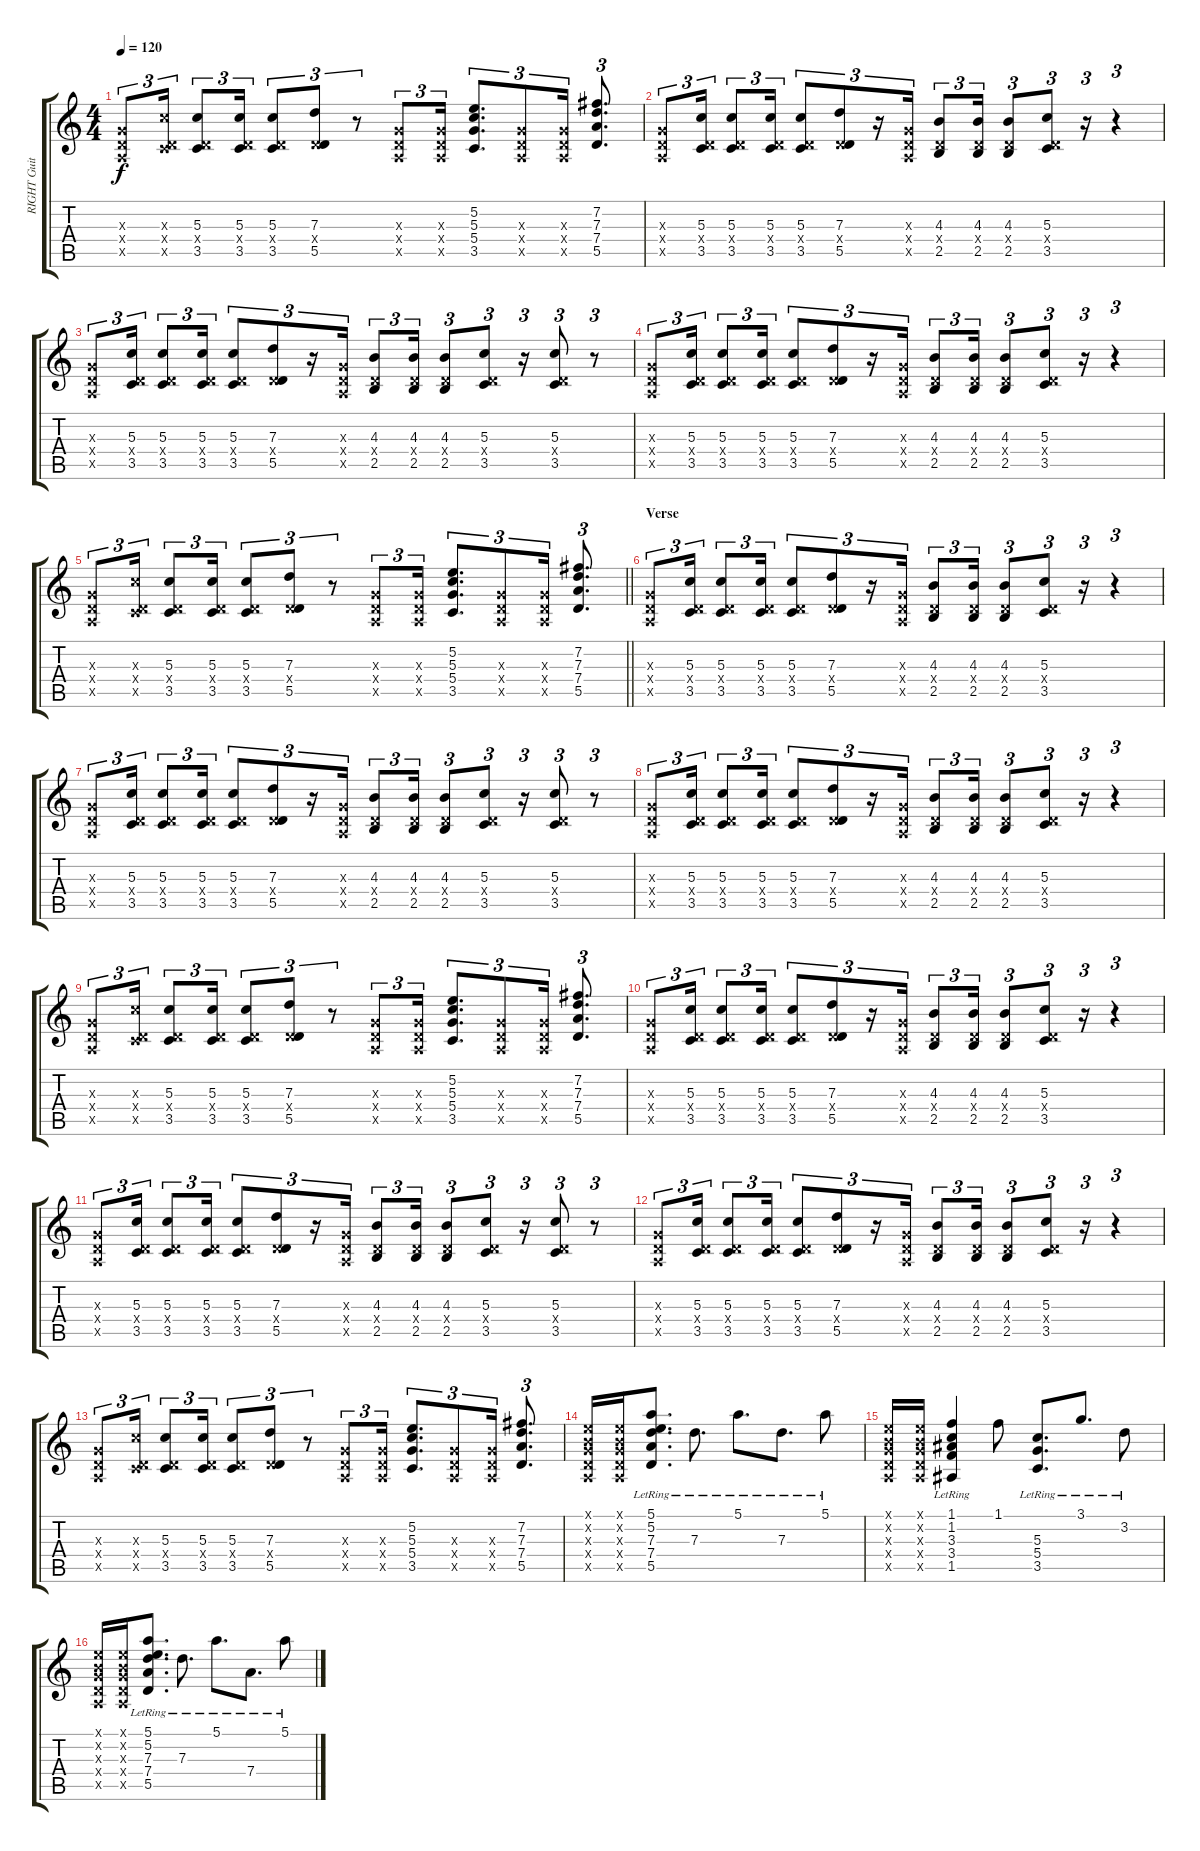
\track ("RIGHT Guitar" "RIGHT Guit") {instrument distortionguitar}
\staff {score tabs}
\tuning (E4 B3 G3 D3 A2 E2) {hide}
\ts (4 4)
\tempo 120
\clef g2
\ks c
(0.3{x} 0.4{x} 0.5{x}).8{tu (3 2) dy f} (5.3{x} 0.4{x} 3.5{x}).16{tu (3 2)} (5.3 0.4{x} 3.5).8{tu (3 2)} (5.3 0.4{x} 3.5).16{tu (3 2)} (5.3 0.4{x} 3.5).8{tu (3 2)} (7.3 0.4{x} 5.5).8{tu (3 2)} r.8{tu (3 2)} (0.3{x} 0.4{x} 0.5{x}).8{tu (3 2)} (0.3{x} 0.4{x} 0.5{x}).16{tu (3 2)} (5.2 5.3 5.4 3.5).8{d tu (3 2)} (0.3{x} 0.4{x} 0.5{x}).8{tu (3 2)} (0.3{x} 0.4{x} 0.5{x}).16{tu (3 2)} (7.2 7.3 7.4 5.5).8{d tu (3 2)} |
(0.3{x} 0.4{x} 0.5{x}).8{tu (3 2)} (5.3 0.4{x} 3.5).16{tu (3 2)} (5.3 0.4{x} 3.5).8{tu (3 2)} (5.3 0.4{x} 3.5).16{tu (3 2)} (5.3 0.4{x} 3.5).8{tu (3 2)} (7.3 0.4{x} 5.5).8{tu (3 2)} r.16{tu (3 2)} (0.3{x} 0.4{x} 0.5{x}).16{tu (3 2)} (4.3 0.4{x} 2.5).8{tu (3 2)} (4.3 0.4{x} 2.5).16{tu (3 2)} (4.3 0.4{x} 2.5).8{tu (3 2)} (5.3 0.4{x} 3.5).8{tu (3 2)} r.16{tu (3 2)} r.4{tu (3 2)} |
(0.3{x} 0.4{x} 0.5{x}).8{tu (3 2)} (5.3 0.4{x} 3.5).16{tu (3 2)} (5.3 0.4{x} 3.5).8{tu (3 2)} (5.3 0.4{x} 3.5).16{tu (3 2)} (5.3 0.4{x} 3.5).8{tu (3 2)} (7.3 0.4{x} 5.5).8{tu (3 2)} r.16{tu (3 2)} (0.3{x} 0.4{x} 0.5{x}).16{tu (3 2)} (4.3 0.4{x} 2.5).8{tu (3 2)} (4.3 0.4{x} 2.5).16{tu (3 2)} (4.3 0.4{x} 2.5).8{tu (3 2)} (5.3 0.4{x} 3.5).8{tu (3 2)} r.16{tu (3 2)} (5.3 0.4{x} 3.5).8{tu (3 2)} r.8{tu (3 2)} |
(0.3{x} 0.4{x} 0.5{x}).8{tu (3 2)} (5.3 0.4{x} 3.5).16{tu (3 2)} (5.3 0.4{x} 3.5).8{tu (3 2)} (5.3 0.4{x} 3.5).16{tu (3 2)} (5.3 0.4{x} 3.5).8{tu (3 2)} (7.3 0.4{x} 5.5).8{tu (3 2)} r.16{tu (3 2)} (0.3{x} 0.4{x} 0.5{x}).16{tu (3 2)} (4.3 0.4{x} 2.5).8{tu (3 2)} (4.3 0.4{x} 2.5).16{tu (3 2)} (4.3 0.4{x} 2.5).8{tu (3 2)} (5.3 0.4{x} 3.5).8{tu (3 2)} r.16{tu (3 2)} r.4{tu (3 2)} |
\barLineRight lightlight
(0.3{x} 0.4{x} 0.5{x}).8{tu (3 2)} (5.3{x} 0.4{x} 3.5{x}).16{tu (3 2)} (5.3 0.4{x} 3.5).8{tu (3 2)} (5.3 0.4{x} 3.5).16{tu (3 2)} (5.3 0.4{x} 3.5).8{tu (3 2)} (7.3 0.4{x} 5.5).8{tu (3 2)} r.8{tu (3 2)} (0.3{x} 0.4{x} 0.5{x}).8{tu (3 2)} (0.3{x} 0.4{x} 0.5{x}).16{tu (3 2)} (5.2 5.3 5.4 3.5).8{d tu (3 2)} (0.3{x} 0.4{x} 0.5{x}).8{tu (3 2)} (0.3{x} 0.4{x} 0.5{x}).16{tu (3 2)} (7.2 7.3 7.4 5.5).8{d tu (3 2)} |
\section ("" "Verse")
(0.3{x} 0.4{x} 0.5{x}).8{tu (3 2)} (5.3 0.4{x} 3.5).16{tu (3 2)} (5.3 0.4{x} 3.5).8{tu (3 2)} (5.3 0.4{x} 3.5).16{tu (3 2)} (5.3 0.4{x} 3.5).8{tu (3 2)} (7.3 0.4{x} 5.5).8{tu (3 2)} r.16{tu (3 2)} (0.3{x} 0.4{x} 0.5{x}).16{tu (3 2)} (4.3 0.4{x} 2.5).8{tu (3 2)} (4.3 0.4{x} 2.5).16{tu (3 2)} (4.3 0.4{x} 2.5).8{tu (3 2)} (5.3 0.4{x} 3.5).8{tu (3 2)} r.16{tu (3 2)} r.4{tu (3 2)} |
(0.3{x} 0.4{x} 0.5{x}).8{tu (3 2)} (5.3 0.4{x} 3.5).16{tu (3 2)} (5.3 0.4{x} 3.5).8{tu (3 2)} (5.3 0.4{x} 3.5).16{tu (3 2)} (5.3 0.4{x} 3.5).8{tu (3 2)} (7.3 0.4{x} 5.5).8{tu (3 2)} r.16{tu (3 2)} (0.3{x} 0.4{x} 0.5{x}).16{tu (3 2)} (4.3 0.4{x} 2.5).8{tu (3 2)} (4.3 0.4{x} 2.5).16{tu (3 2)} (4.3 0.4{x} 2.5).8{tu (3 2)} (5.3 0.4{x} 3.5).8{tu (3 2)} r.16{tu (3 2)} (5.3 0.4{x} 3.5).8{tu (3 2)} r.8{tu (3 2)} |
(0.3{x} 0.4{x} 0.5{x}).8{tu (3 2)} (5.3 0.4{x} 3.5).16{tu (3 2)} (5.3 0.4{x} 3.5).8{tu (3 2)} (5.3 0.4{x} 3.5).16{tu (3 2)} (5.3 0.4{x} 3.5).8{tu (3 2)} (7.3 0.4{x} 5.5).8{tu (3 2)} r.16{tu (3 2)} (0.3{x} 0.4{x} 0.5{x}).16{tu (3 2)} (4.3 0.4{x} 2.5).8{tu (3 2)} (4.3 0.4{x} 2.5).16{tu (3 2)} (4.3 0.4{x} 2.5).8{tu (3 2)} (5.3 0.4{x} 3.5).8{tu (3 2)} r.16{tu (3 2)} r.4{tu (3 2)} |
(0.3{x} 0.4{x} 0.5{x}).8{tu (3 2)} (5.3{x} 0.4{x} 3.5{x}).16{tu (3 2)} (5.3 0.4{x} 3.5).8{tu (3 2)} (5.3 0.4{x} 3.5).16{tu (3 2)} (5.3 0.4{x} 3.5).8{tu (3 2)} (7.3 0.4{x} 5.5).8{tu (3 2)} r.8{tu (3 2)} (0.3{x} 0.4{x} 0.5{x}).8{tu (3 2)} (0.3{x} 0.4{x} 0.5{x}).16{tu (3 2)} (5.2 5.3 5.4 3.5).8{d tu (3 2)} (0.3{x} 0.4{x} 0.5{x}).8{tu (3 2)} (0.3{x} 0.4{x} 0.5{x}).16{tu (3 2)} (7.2 7.3 7.4 5.5).8{d tu (3 2)} |
(0.3{x} 0.4{x} 0.5{x}).8{tu (3 2)} (5.3 0.4{x} 3.5).16{tu (3 2)} (5.3 0.4{x} 3.5).8{tu (3 2)} (5.3 0.4{x} 3.5).16{tu (3 2)} (5.3 0.4{x} 3.5).8{tu (3 2)} (7.3 0.4{x} 5.5).8{tu (3 2)} r.16{tu (3 2)} (0.3{x} 0.4{x} 0.5{x}).16{tu (3 2)} (4.3 0.4{x} 2.5).8{tu (3 2)} (4.3 0.4{x} 2.5).16{tu (3 2)} (4.3 0.4{x} 2.5).8{tu (3 2)} (5.3 0.4{x} 3.5).8{tu (3 2)} r.16{tu (3 2)} r.4{tu (3 2)} |
(0.3{x} 0.4{x} 0.5{x}).8{tu (3 2)} (5.3 0.4{x} 3.5).16{tu (3 2)} (5.3 0.4{x} 3.5).8{tu (3 2)} (5.3 0.4{x} 3.5).16{tu (3 2)} (5.3 0.4{x} 3.5).8{tu (3 2)} (7.3 0.4{x} 5.5).8{tu (3 2)} r.16{tu (3 2)} (0.3{x} 0.4{x} 0.5{x}).16{tu (3 2)} (4.3 0.4{x} 2.5).8{tu (3 2)} (4.3 0.4{x} 2.5).16{tu (3 2)} (4.3 0.4{x} 2.5).8{tu (3 2)} (5.3 0.4{x} 3.5).8{tu (3 2)} r.16{tu (3 2)} (5.3 0.4{x} 3.5).8{tu (3 2)} r.8{tu (3 2)} |
(0.3{x} 0.4{x} 0.5{x}).8{tu (3 2)} (5.3 0.4{x} 3.5).16{tu (3 2)} (5.3 0.4{x} 3.5).8{tu (3 2)} (5.3 0.4{x} 3.5).16{tu (3 2)} (5.3 0.4{x} 3.5).8{tu (3 2)} (7.3 0.4{x} 5.5).8{tu (3 2)} r.16{tu (3 2)} (0.3{x} 0.4{x} 0.5{x}).16{tu (3 2)} (4.3 0.4{x} 2.5).8{tu (3 2)} (4.3 0.4{x} 2.5).16{tu (3 2)} (4.3 0.4{x} 2.5).8{tu (3 2)} (5.3 0.4{x} 3.5).8{tu (3 2)} r.16{tu (3 2)} r.4{tu (3 2)} |
(0.3{x} 0.4{x} 0.5{x}).8{tu (3 2)} (5.3{x} 0.4{x} 3.5{x}).16{tu (3 2)} (5.3 0.4{x} 3.5).8{tu (3 2)} (5.3 0.4{x} 3.5).16{tu (3 2)} (5.3 0.4{x} 3.5).8{tu (3 2)} (7.3 0.4{x} 5.5).8{tu (3 2)} r.8{tu (3 2)} (0.3{x} 0.4{x} 0.5{x}).8{tu (3 2)} (0.3{x} 0.4{x} 0.5{x}).16{tu (3 2)} (5.2 5.3 5.4 3.5).8{d tu (3 2)} (0.3{x} 0.4{x} 0.5{x}).8{tu (3 2)} (0.3{x} 0.4{x} 0.5{x}).16{tu (3 2)} (7.2 7.3 7.4 5.5).8{d tu (3 2)} |
(0.1{x} 0.2{x} 0.3{x} 0.4{x} 0.5{x}).16 (0.1{x} 0.2{x} 0.3{x} 0.4{x} 0.5{x}).16 (5.1{lr} 5.2{lr} 7.3{lr} 7.4{lr} 5.5{lr}).8{d} 7.3{lr}.8{d} 5.1{lr}.8{d} 7.3{lr}.8{d} 5.1{lr}.8 |
(0.1{x} 0.2{x} 0.3{x} 0.4{x} 0.5{x}).16 (0.1{x} 0.2{x} 0.3{x} 0.4{x} 0.5{x}).16 (1.1 1.2{lr} 3.3{lr} 3.4{lr} 1.5{lr}).4 1.1.8 (5.3{lr} 5.4{lr} 3.5{lr}).8{d} 3.1{lr}.8{d} 3.2{lr}.8 |
(0.1{x} 0.2{x} 0.3{x} 0.4{x} 0.5{x}).16 (0.1{x} 0.2{x} 0.3{x} 0.4{x} 0.5{x}).16 (5.1{lr} 5.2{lr} 7.3{lr} 7.4{lr} 5.5{lr}).8{d} 7.3{lr}.8{d} 5.1{lr}.8{d} 7.4{lr}.8{d} 5.1{lr}.8
